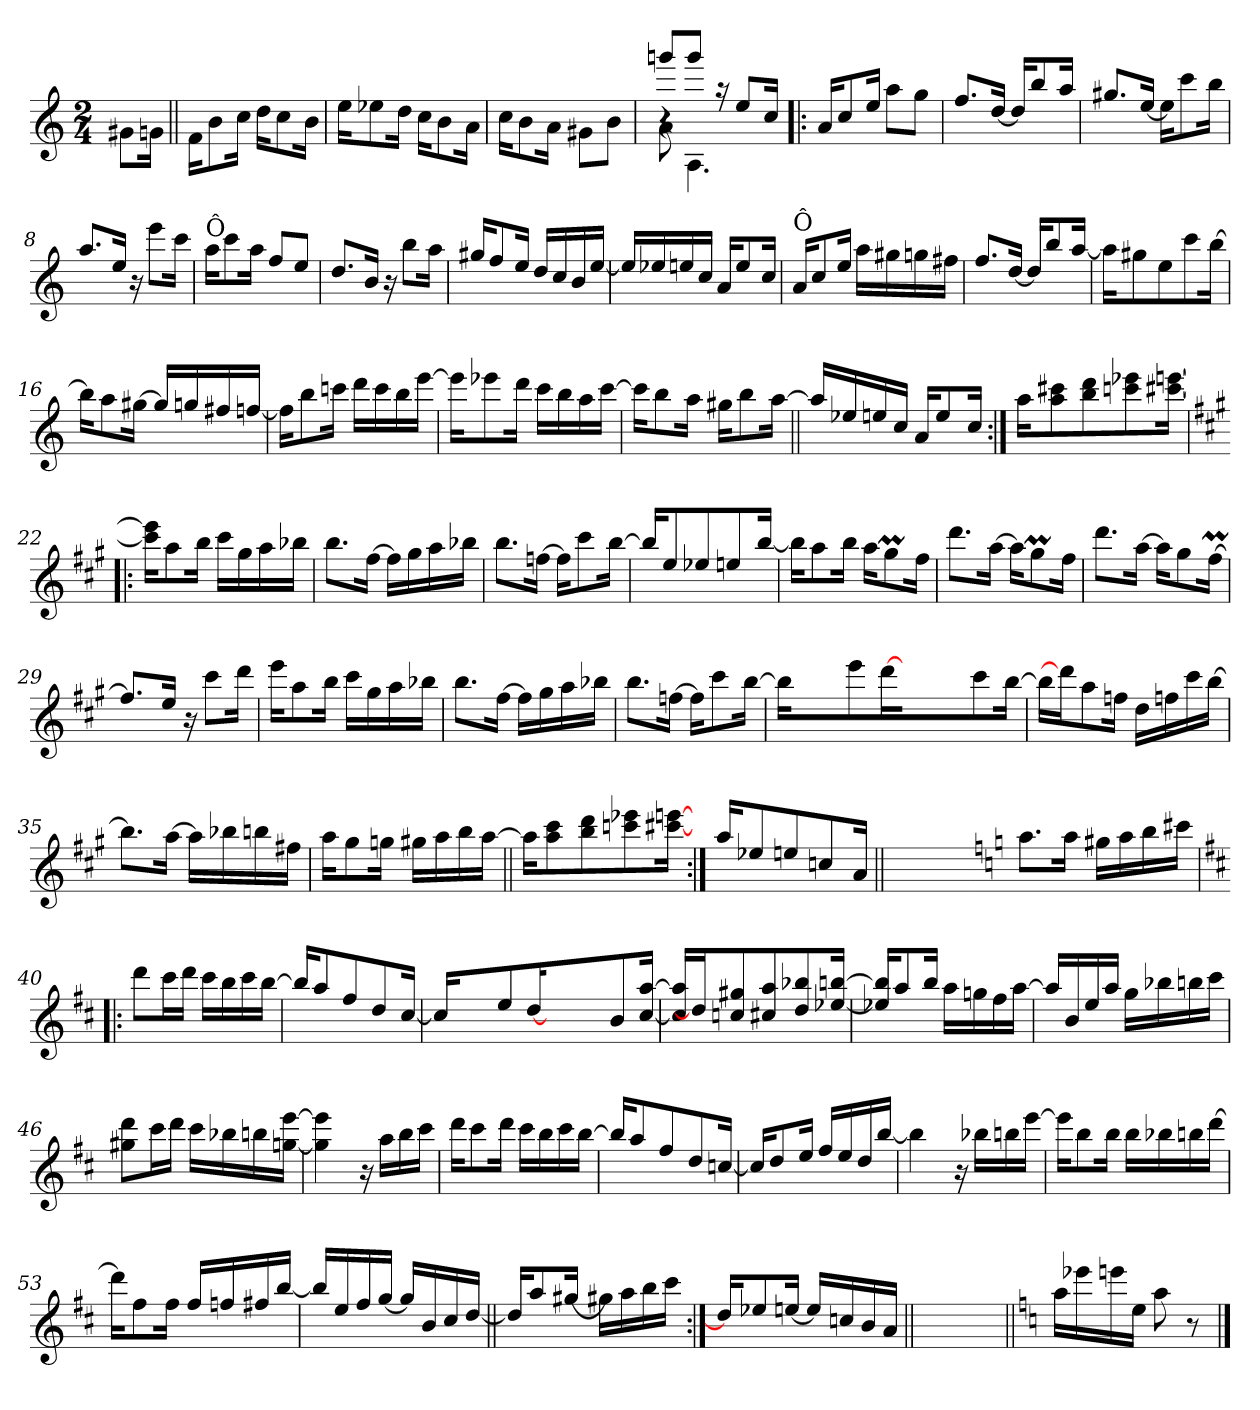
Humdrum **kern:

**kern
*part1
*staff1
*clefG2
*k[]
*C:
*M2/4
=
8g#X!\L
16gn!\Jk
=1||
16f!\KL
8b!\
16cc!\Jk
16dd!\KL
8cc!\
16b!\Jk
=2
16ee!\KL
8ee-X!\
16dd!\Jk
16cc!\KL
8b!\
16a!\Jk
=3
16cc!\KL
8b!\
16a!\Jk
8g#X!\L
8b!\J
=4
*^
*	*^
4r	8a!\	8gggn!/L
.	4.A!\	8ggg!/J
16r	.	4ryy
8ee/L	.	.
16cc/Jk	.	.
*v	*v	*v
!!LO:LB:g=z
=5!|:
16a/KL
8cc/
16ee/Jk
8aa\L
8gg\J
=6
8.ff/L
[16dd/Jk
16dd/KL]
8bb/
16aa/Jk
=7
8.gg#X/L
[16ee/Jk
16ee\KL]
8ccc\
16bb\Jk
=8
8.aa/L
16ee/Jk
16r
8eee\L
16ccc\Jk
!!LO:LB:g=z
=9
!LO:TX:a:t=Ô
16aa\KL
8ccc\
16aa\Jk
8ff/L
8ee/J
=10
8.dd/L
16b/Jk
16r
8bb\L
16aa\Jk
=11
16gg#X/KL
8ff/
16ee/Jk
16dd/LL
16cc/
16b/
[16ee/JJ
=12
16ee/LL]
16ee-X/
16een/
16cc/JJ
16a/KL
8ee/
16cc/Jk
!!LO:LB:g=z
=13
!LO:TX:a:t=Ô
16a/KL
8cc/
16ee/Jk
16aa\LL
16gg#X\
16ggn\
16ff#X\JJ
=14
8.ff/L
[16dd/Jk
16dd/KL]
8bb/
[16aa/Jk
=15
16aa\KL]
8gg#X\
8ee\
8ccc\
[16bb\Jk
=16
16bb\KL]
8aa\
[16gg#X\Jk
16gg#/LL]
16ggn/
16ff#X/
[16ffn/JJ
!!LO:LB:g=z
=17
16ff\KL]
8bb\
16cccn\Jk
16ddd\LL
16ccc\
16bb\
[16eee\JJ
=18
16eee\KL]
8eee-X\
16ddd\Jk
16ccc\LL
16bb\
16aa\
[16ccc\JJ
=19
16ccc\KL]
8bb\
16aa\Jk
16gg#X\KL
8bb\
[16aa\Jk
=20||
16aa/LL]
16ee-X/
16een/
16cc/JJ
16a/KL
8ee/
16cc/Jk
!!LO:LB:g=z
=21:|!
16aa\KL
8aa\ 8ccc#X\
8bb\ 8ddd\
8cccn\ 8eee-X\
[16ccc#X\ [16eeen\Jk
=22!|:
*k[f#c#g#]
*A:
16ccc#\] 16eee\]KL
8aa\
16bb\Jk
16ccc#\LL
16gg#\
16aa\
16bb-X\JJ
=23
8.bb\L
[16ff#\Jk
16ff#\LL]
16gg#\
16aa\
16bb-X\JJ
=24
8.bb\L
[16ffn\Jk
16ff\KL]
8ccc#\
[16bb\Jk
!!LO:LB:g=z
=25
16bb/KL]
8ee/
8ee-X/
8een/
[16bb/Jk
=26
16bb\KL]
8aa\
16bb\Jk
16aa\KL
8gg#m\
16ff#\Jk
=27
8.ddd\L
[16aa\Jk
16aa\KL]
8gg#m\
16ff#\Jk
=28
8.ddd\L
[16aa\Jk
16aa\KL]
8gg#\
[16ff#M\Jk
=29
8.ff#/L]
16ee/Jk
16r
8ccc#\L
16ddd\Jk
!!LO:LB:g=z
=30
16eee\KL
8aa\
16bb\Jk
16ccc#\LL
16gg#\
16aa\
16bb-X\JJ
=31
8.bb\L
[16ff#\Jk
16ff#\LL]
16gg#\
16aa\
16bb-X\JJ
=32
8.bb\L
[16ffn\Jk
16ff\KL]
8ccc#\
[16bb\Jk
=33
16bb\KL]
4ryy
8eee\
[16ddd\
16ryy
4ryy
8ccc#\
[>16bb\Jk
=34
16bb\KL]
16ddd\]
8aa\
16ffn\Jk
16dd\LL
16ffn\
16ccc#\
[16bb\JJ
!!LO:LB:g=z
=35
8.bb\L]
[16aa\Jk
16aa\LL]
16bb-X\
16bbn\
16ff#X\JJ
=36
16aa\KL
8gg#\
16ggn\Jk
16gg#X\LL
16aa\
16bb\
[16aa\JJ
=37||
16aa\KL]
8aa\ 8ccc#\
8bb\ 8ddd\
8cccn\ 8eee-X\
[16ccc#X\ [16eeen\Jk
=38:|!
16aa/KL
8ee-X/
8een/
8ccn/
16a/Jk
=38X381||
2ryy
!!LO:PB:g=z
=39-
*k[]
*C:
8.aa\L
16aa\Jk
16gg#X\LL
16aa\
16bb\
16ccc#X\JJ
=40!|:
*k[f#c#]
*D:
8ddd\L
16ccc#\L
16ddd\JJ
16ccc#\LL
16bb\
16ccc#\
[16bb\JJ
=41
16bb/KL]
8aa/
8ff#/
8dd/
[16cc#/Jk
=42
16cc#/KL]
4ryy
8ee/
[16dd/
16ryy
4ryy
8b/
[>16cc#/ [>16aa/Jk
=43
16cc#/] 16aa/]KL
16dd/]
8ccn/ 8gg#X/
8cc#X/ 8aa/
8dd/ 8bb-X/
[16ee-X/ [16bbn/Jk
!!LO:LB:g=z
=44
16ee-X/] 16bb/]KL
8aa/
16bb/Jk
16aa\LL
16ggn\
16ff#\
[16aa\JJ
=45
16aa/LL]
16b/
16ee/
16aa/JJ
16gg\LL
16bb-X\
16bbn\
16ccc#\JJ
=46
8gg#X\ 8ddd\L
16ccc#\L
16ddd\JJ
16ccc#\LL
16bb-X\
16bbn\
[16ggn\ [16eee\JJ
=47
4gg\] 4eee\]
16r
16aa\LL
16bb\
16ccc#\JJ
!!LO:LB:g=z
=48
16ddd\KL
8ccc#\
16ddd\Jk
16ccc#\LL
16bb\
16ccc#\
[16bb\JJ
=49
16bb/KL]
8aa/
8ff#/
8dd/
[16ccn/Jk
=50
16ccn/KL]
8dd/
16ee/Jk
16ff#/LL
16ee/
16dd/
[16bb/JJ
=51
4bb\]
16r
16bb-X\LL
16bbn\
[16eee\JJ
!!LO:LB:g=z
=52
16eee\KL]
8bb\
16bb\Jk
16bb\LL
16bb-X\
16bbn\
[16ddd\JJ
=53
16ddd\KL]
8ff#\
16ff#\Jk
16ff#/LL
16ffn/
16ff#X/
[16bb/JJ
=54
16bb/LL]
16ee/
16ff#/
[16gg/JJ
16gg/LL]
16b/
16cc#/
[16dd/JJ
=55||
16dd/KL]
8aa/
[16gg#X/Jk
16gg#X\LL]
16aa\
16bb\
16ccc#\JJ
!!LO:LB:g=z
=56:|!
16dd/KL]
8ee-X/
[16een/Jk
16ee/LL]
16ccn/
16b/
16a/JJ
=56X562||
2ryy
=57||
*k[]
*C:
16aa\LL
16eee-X\
16eeen\
16ee\JJ
8aa\
8r
==
*-
